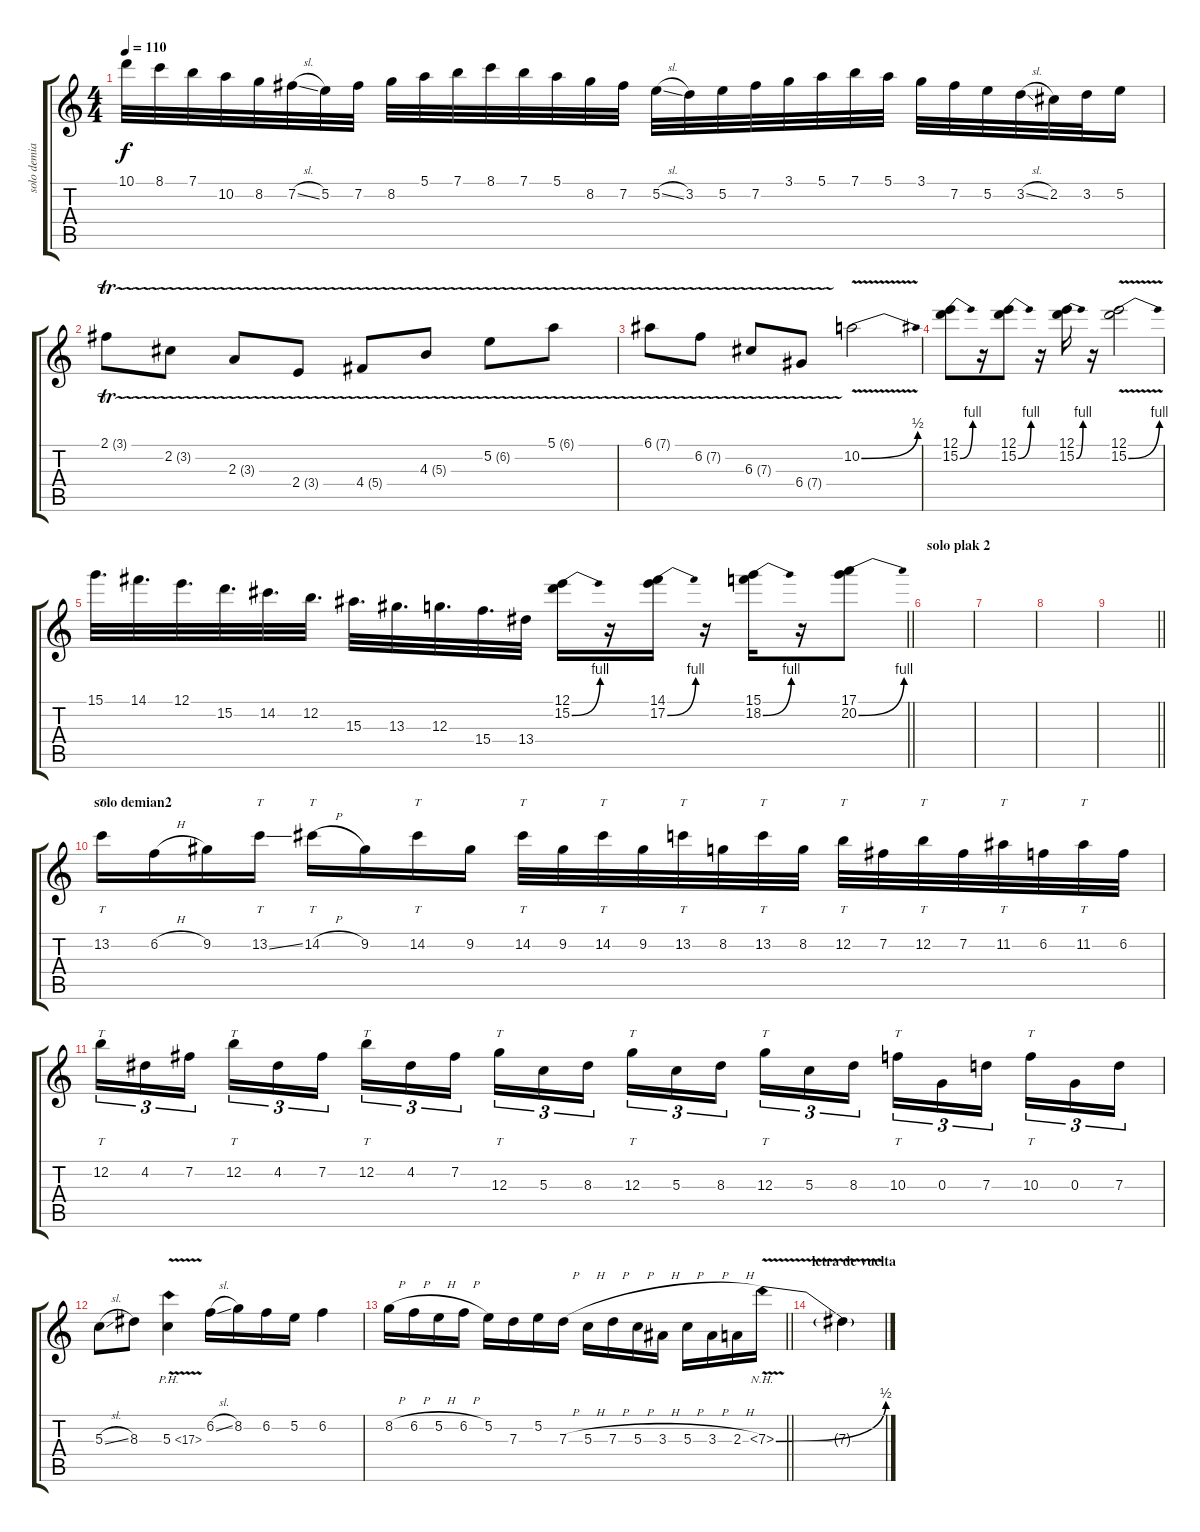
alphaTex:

\track ("solo demian" "solo demia") {instrument distortionguitar}
\staff {score tabs}
\tuning (E4 B3 G3 D3 A2 E2) {hide}
\ts (4 4)
\tempo 110
\clef g2
\ks c
10.1.32{dy f} 8.1.32 7.1.32 10.2.32 8.2.32 7.2{sl}.32 5.2.32 7.2.32 8.2.32 5.1.32 7.1.32 8.1.32 7.1.32 5.1.32 8.2.32 7.2.32 5.2{sl}.32 3.2.32 5.2.32 7.2.32 3.1.32 5.1.32 7.1.32 5.1.32 3.1.32 7.2.32 5.2.32 3.2{sl}.32 2.2.32 3.2.32 5.2.16 |
2.1{tr (3 16)}.8 2.2{tr (3 16)}.8 2.3{tr (3 16)}.8 2.4{tr (3 16)}.8 4.4{tr (5 16)}.8 4.3{tr (5 16)}.8 5.2{tr (6 16)}.8 5.1{tr (6 16)}.8 |
6.1{tr (7 16)}.8 6.2{tr (7 16)}.8 6.3{tr (7 16)}.8 6.4{tr (7 16)}.8 10.2{be (bend 0 0 60 2) v}.2 |
(12.1 15.2{be (bend 0 0 60 4)}).8 r.16 (12.1 15.2{be (bend 0 0 60 4)}).8 r.16 (12.1 15.2{be (bend 0 0 60 4)}).16 r.16 (12.1 15.2{be (bend 0 0 60 4) v}).2 |
\barLineRight lightlight
15.1.32{d} 14.1.32{d} 12.1.32{d} 15.2.32{d} 14.2.32{d} 12.2.32{d} 15.3.32{d} 13.3.32{d} 12.3.32{d} 15.4.32{d} 13.4.32 (12.1 15.2{be (bend 0 0 60 4)}).16 r.16 (14.1 17.2{be (bend 0 0 60 4)}).16 r.16 (15.1 18.2{be (bend 0 0 60 4)}).16 r.16 (17.1 20.2{be (bend 0 0 60 4)}).8 |
\section ("" "solo plak 2")
|
|
|
\barLineRight lightlight
|
\section ("" "solo demian2")
13.2.16{tt} 6.2{h}.16 9.2.16 13.2{ss}.16{tt} 14.2{h}.16{tt} 9.2.16 14.2.16{tt} 9.2.16 14.2.32{tt} 9.2.32 14.2.32{tt} 9.2.32 13.2.32{tt} 8.2.32 13.2.32{tt} 8.2.32 12.2.32{tt} 7.2.32 12.2.32{tt} 7.2.32 11.2.32{tt} 6.2.32 11.2.32{tt} 6.2.32 |
12.2.16{tt tu (3 2)} 4.2.16{tu (3 2)} 7.2.16{tu (3 2) beam splitsecondary} 12.2.16{tt tu (3 2)} 4.2.16{tu (3 2)} 7.2.16{tu (3 2)} 12.2.16{tt tu (3 2)} 4.2.16{tu (3 2)} 7.2.16{tu (3 2) beam splitsecondary} 12.3.16{tt tu (3 2)} 5.3.16{tu (3 2)} 8.3.16{tu (3 2)} 12.3.16{tt tu (3 2)} 5.3.16{tu (3 2)} 8.3.16{tu (3 2) beam splitsecondary} 12.3.16{tt tu (3 2)} 5.3.16{tu (3 2)} 8.3.16{tu (3 2)} 10.3.16{tt tu (3 2)} 0.3.16{tu (3 2)} 7.3.16{tu (3 2) beam splitsecondary} 10.3.16{tt tu (3 2)} 0.3.16{tu (3 2)} 7.3.16{tu (3 2)} |
5.3{sl}.8 8.3.8 5.3{ph 12 v}.4 6.2{sl}.16 8.2.16 6.2.16 5.2.16 6.2.4 |
\barLineRight lightlight
8.2{h}.16 6.2{h}.16 5.2{h}.16 6.2{h}.16 5.2.16 7.3.16 5.2.16 7.3{h}.16 5.3{h}.16 7.3{h}.16 5.3{h}.16 3.3{h}.16 5.3{h}.16 3.3{h}.16 2.3{h}.16 7.3{be (bend 0 0 60 2) nh v}.16 |
\section ("" "letra de vuelta")
7.3{t}.4
